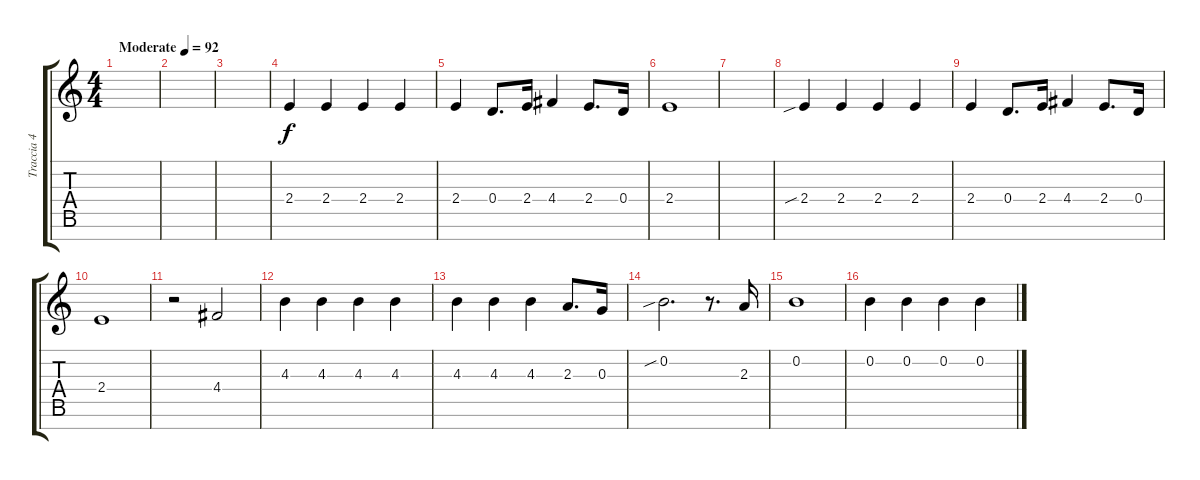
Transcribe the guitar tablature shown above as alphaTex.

\track ("Traccia 4" "Traccia 4") {instrument acousticguitarnylon}
\staff {score tabs}
\tuning (E4 B3 G3 D3 A2 E2 B1) {hide}
\ts (4 4)
\tempo (92 "Moderate")
\clef g2
\ks c
|
|
|
2.4.4 2.4.4 2.4.4 2.4.4 |
2.4.4 0.4.8{d} 2.4.16 4.4.4 2.4.8{d} 0.4.16 |
2.4.1 |
|
2.4{sib}.4 2.4.4 2.4.4 2.4.4 |
2.4.4 0.4.8{d} 2.4.16 4.4.4 2.4.8{d} 0.4.16 |
2.4.1 |
r.2 4.4.2 |
4.3.4 4.3.4 4.3.4 4.3.4 |
4.3.4 4.3.4 4.3.4 2.3.8{d} 0.3.16 |
0.2{sib}.2{d} r.8{d} 2.3.16 |
0.2.1 |
0.2.4 0.2.4 0.2.4 0.2.4
